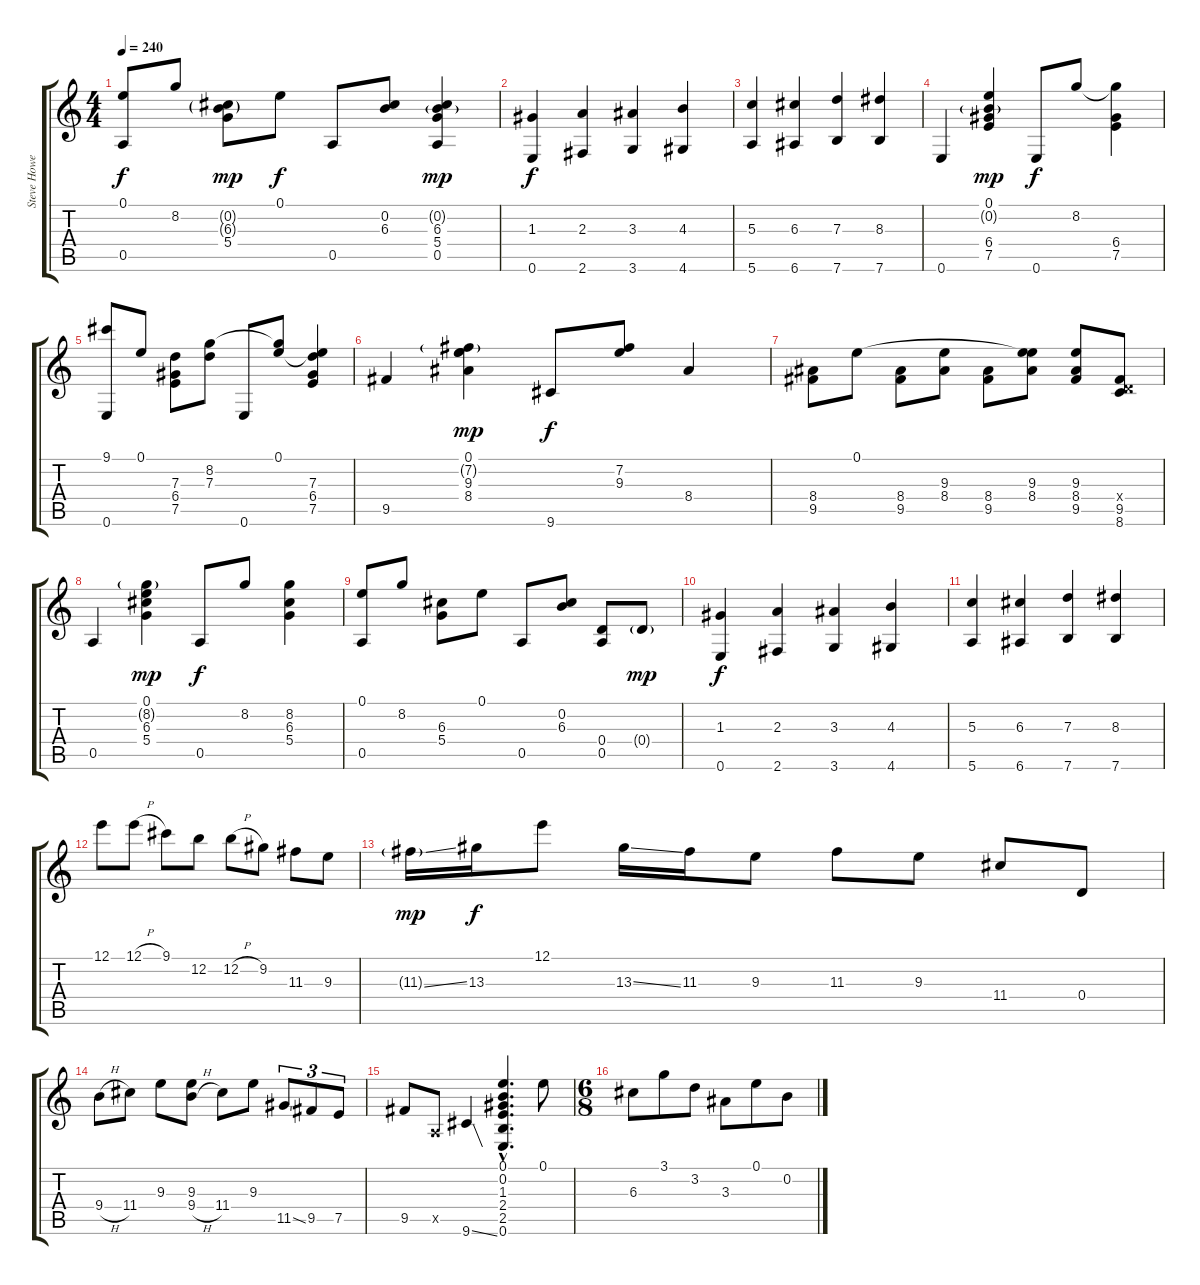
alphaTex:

\track ("Steve Howe (Martin 00-18)" "Steve Howe") {instrument acousticguitarsteel}
\staff {score tabs}
\tuning (E4 B3 G3 D3 A2 E2) {hide}
\ts (4 4)
\tempo 240
\clef g2
\ks c
(0.1 0.5).8{dy f} 8.2.8 (0.2{g} 6.3{g} 5.4).8{dy mp} 0.1.8{dy f} 0.5.8 (0.2 6.3).8 (0.2{g} 6.3 5.4 0.5).4{dy mp} |
(1.3 0.6).4{dy f} (2.3 2.6).4 (3.3 3.6).4 (4.3 4.6).4 |
(5.3 5.6).4 (6.3 6.6).4 (7.3 7.6).4 (8.3 7.6).4 |
0.6.4 (0.1 0.2{g} 6.4 7.5).4{dy mp} 0.6.8{dy f} 8.2.8 (8.2{t} 6.4 7.5).4 |
(9.1 0.6).8 0.1.8 (7.3 6.4 7.5).8 (8.2 7.3).8 0.6.8 (0.1 8.2{t}).8 (0.1{t} 7.3 6.4 7.5).4 |
9.5.4 (0.1 7.2{g} 9.3 8.4).4{dy mp} 9.6.8{dy f} (7.2 9.3).8 8.4.4 |
(8.4 9.5).8 0.1.8 (8.4 9.5).8 (9.3 8.4).8 (8.4 9.5).8 (0.1{t} 9.3 8.4).8 (9.3 8.4 9.5).8 (0.4{x} 9.5 8.6).8 |
0.5.4 (0.1 8.2{g} 6.3 5.4).4{dy mp} 0.5.8{dy f} 8.2.8 (8.2 6.3 5.4).4 |
(0.1 0.5).8 8.2.8 (6.3 5.4).8 0.1.8 0.5.8 (0.2 6.3).8 (0.4 0.5).8 0.4{g}.8{dy mp} |
(1.3 0.6).4{dy f} (2.3 2.6).4 (3.3 3.6).4 (4.3 4.6).4 |
(5.3 5.6).4 (6.3 6.6).4 (7.3 7.6).4 (8.3 7.6).4 |
12.1.8 12.1{h}.8 9.1.8 12.2.8 12.2{h}.8 9.2.8 11.3.8 9.3.8 |
11.3{ss g}.16{dy mp} 13.3.16{dy f} 12.1.8 13.3{ss}.16 11.3.16 9.3.8 11.3.8 9.3.8 11.4.8 0.4.8 |
9.4{h}.8 11.4.8 9.3.8 (9.3 9.4{h}).8 11.4.8 9.3.8 11.5{ss}.8{tu (3 2)} 9.5.8{tu (3 2)} 7.5.8{tu (3 2)} |
9.5.8 0.5{x}.8 9.6{ss}.4 (0.1{hac} 0.2{hac} 1.3{hac} 2.4{hac} 2.5{hac} 0.6{hac}).4{d} 0.1.8 |
\ts (6 8)
6.3.8 3.1.8 3.2.8 3.3.8 0.1.8 0.2.8
